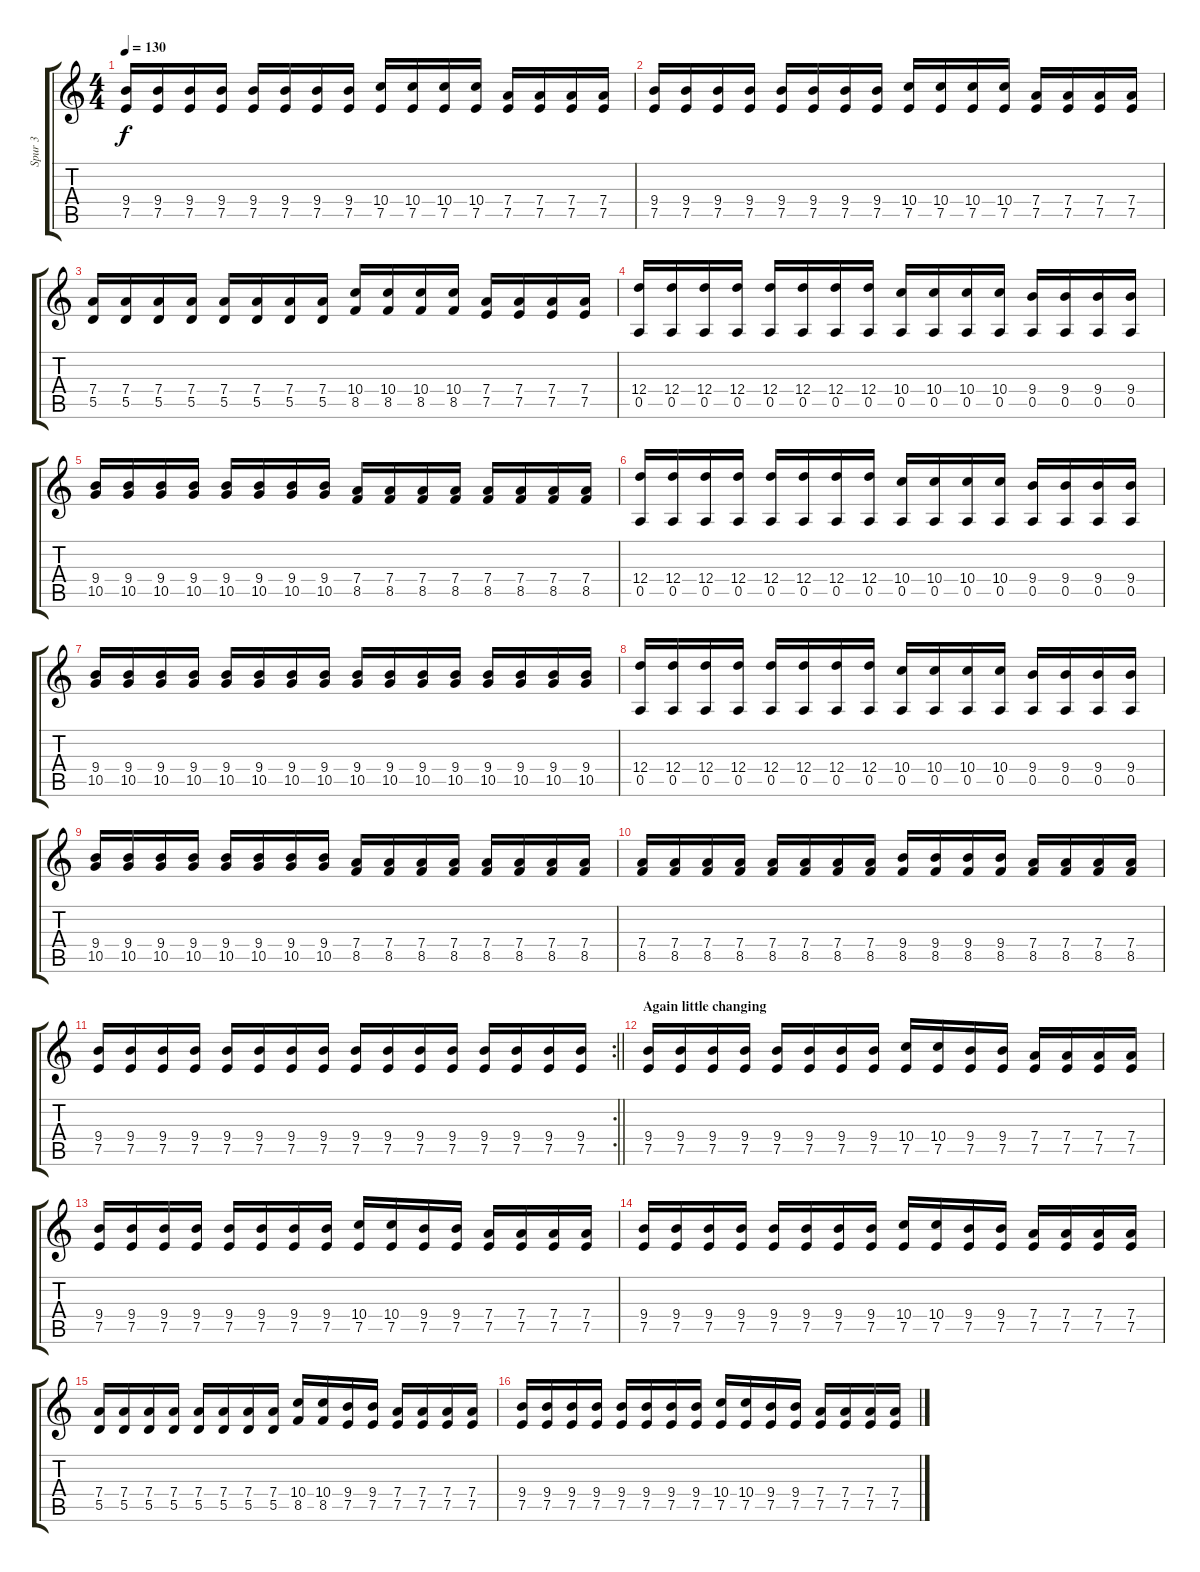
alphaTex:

\track ("Spur 3" "Spur 3") {instrument distortionguitar}
\staff {score tabs}
\tuning (E4 B3 G3 D3 A2 E2) {hide}
\ts (4 4)
\tempo 130
\clef g2
\ks c
(9.4 7.5).16{dy f} (9.4 7.5).16 (9.4 7.5).16 (9.4 7.5).16 (9.4 7.5).16 (9.4 7.5).16 (9.4 7.5).16 (9.4 7.5).16 (10.4 7.5).16 (10.4 7.5).16 (10.4 7.5).16 (10.4 7.5).16 (7.4 7.5).16 (7.4 7.5).16 (7.4 7.5).16 (7.4 7.5).16 |
(9.4 7.5).16 (9.4 7.5).16 (9.4 7.5).16 (9.4 7.5).16 (9.4 7.5).16 (9.4 7.5).16 (9.4 7.5).16 (9.4 7.5).16 (10.4 7.5).16 (10.4 7.5).16 (10.4 7.5).16 (10.4 7.5).16 (7.4 7.5).16 (7.4 7.5).16 (7.4 7.5).16 (7.4 7.5).16 |
(7.4 5.5).16 (7.4 5.5).16 (7.4 5.5).16 (7.4 5.5).16 (7.4 5.5).16 (7.4 5.5).16 (7.4 5.5).16 (7.4 5.5).16 (10.4 8.5).16 (10.4 8.5).16 (10.4 8.5).16 (10.4 8.5).16 (7.4 7.5).16 (7.4 7.5).16 (7.4 7.5).16 (7.4 7.5).16 |
(12.4 0.5).16 (12.4 0.5).16 (12.4 0.5).16 (12.4 0.5).16 (12.4 0.5).16 (12.4 0.5).16 (12.4 0.5).16 (12.4 0.5).16 (10.4 0.5).16 (10.4 0.5).16 (10.4 0.5).16 (10.4 0.5).16 (9.4 0.5).16 (9.4 0.5).16 (9.4 0.5).16 (9.4 0.5).16 |
(9.4 10.5).16 (9.4 10.5).16 (9.4 10.5).16 (9.4 10.5).16 (9.4 10.5).16 (9.4 10.5).16 (9.4 10.5).16 (9.4 10.5).16 (7.4 8.5).16 (7.4 8.5).16 (7.4 8.5).16 (7.4 8.5).16 (7.4 8.5).16 (7.4 8.5).16 (7.4 8.5).16 (7.4 8.5).16 |
(12.4 0.5).16 (12.4 0.5).16 (12.4 0.5).16 (12.4 0.5).16 (12.4 0.5).16 (12.4 0.5).16 (12.4 0.5).16 (12.4 0.5).16 (10.4 0.5).16 (10.4 0.5).16 (10.4 0.5).16 (10.4 0.5).16 (9.4 0.5).16 (9.4 0.5).16 (9.4 0.5).16 (9.4 0.5).16 |
(9.4 10.5).16 (9.4 10.5).16 (9.4 10.5).16 (9.4 10.5).16 (9.4 10.5).16 (9.4 10.5).16 (9.4 10.5).16 (9.4 10.5).16 (9.4 10.5).16 (9.4 10.5).16 (9.4 10.5).16 (9.4 10.5).16 (9.4 10.5).16 (9.4 10.5).16 (9.4 10.5).16 (9.4 10.5).16 |
(12.4 0.5).16 (12.4 0.5).16 (12.4 0.5).16 (12.4 0.5).16 (12.4 0.5).16 (12.4 0.5).16 (12.4 0.5).16 (12.4 0.5).16 (10.4 0.5).16 (10.4 0.5).16 (10.4 0.5).16 (10.4 0.5).16 (9.4 0.5).16 (9.4 0.5).16 (9.4 0.5).16 (9.4 0.5).16 |
(9.4 10.5).16 (9.4 10.5).16 (9.4 10.5).16 (9.4 10.5).16 (9.4 10.5).16 (9.4 10.5).16 (9.4 10.5).16 (9.4 10.5).16 (7.4 8.5).16 (7.4 8.5).16 (7.4 8.5).16 (7.4 8.5).16 (7.4 8.5).16 (7.4 8.5).16 (7.4 8.5).16 (7.4 8.5).16 |
(7.4 8.5).16 (7.4 8.5).16 (7.4 8.5).16 (7.4 8.5).16 (7.4 8.5).16 (7.4 8.5).16 (7.4 8.5).16 (7.4 8.5).16 (9.4 8.5).16 (9.4 8.5).16 (9.4 8.5).16 (9.4 8.5).16 (7.4 8.5).16 (7.4 8.5).16 (7.4 8.5).16 (7.4 8.5).16 |
\rc 2
\barLineRight lightlight
(9.4 7.5).16 (9.4 7.5).16 (9.4 7.5).16 (9.4 7.5).16 (9.4 7.5).16 (9.4 7.5).16 (9.4 7.5).16 (9.4 7.5).16 (9.4 7.5).16 (9.4 7.5).16 (9.4 7.5).16 (9.4 7.5).16 (9.4 7.5).16 (9.4 7.5).16 (9.4 7.5).16 (9.4 7.5).16 |
\section ("" "Again little changing")
(9.4 7.5).16 (9.4 7.5).16 (9.4 7.5).16 (9.4 7.5).16 (9.4 7.5).16 (9.4 7.5).16 (9.4 7.5).16 (9.4 7.5).16 (10.4 7.5).16 (10.4 7.5).16 (9.4 7.5).16 (9.4 7.5).16 (7.4 7.5).16 (7.4 7.5).16 (7.4 7.5).16 (7.4 7.5).16 |
(9.4 7.5).16 (9.4 7.5).16 (9.4 7.5).16 (9.4 7.5).16 (9.4 7.5).16 (9.4 7.5).16 (9.4 7.5).16 (9.4 7.5).16 (10.4 7.5).16 (10.4 7.5).16 (9.4 7.5).16 (9.4 7.5).16 (7.4 7.5).16 (7.4 7.5).16 (7.4 7.5).16 (7.4 7.5).16 |
(9.4 7.5).16 (9.4 7.5).16 (9.4 7.5).16 (9.4 7.5).16 (9.4 7.5).16 (9.4 7.5).16 (9.4 7.5).16 (9.4 7.5).16 (10.4 7.5).16 (10.4 7.5).16 (9.4 7.5).16 (9.4 7.5).16 (7.4 7.5).16 (7.4 7.5).16 (7.4 7.5).16 (7.4 7.5).16 |
(7.4 5.5).16 (7.4 5.5).16 (7.4 5.5).16 (7.4 5.5).16 (7.4 5.5).16 (7.4 5.5).16 (7.4 5.5).16 (7.4 5.5).16 (10.4 8.5).16 (10.4 8.5).16 (9.4 7.5).16 (9.4 7.5).16 (7.4 7.5).16 (7.4 7.5).16 (7.4 7.5).16 (7.4 7.5).16 |
(9.4 7.5).16 (9.4 7.5).16 (9.4 7.5).16 (9.4 7.5).16 (9.4 7.5).16 (9.4 7.5).16 (9.4 7.5).16 (9.4 7.5).16 (10.4 7.5).16 (10.4 7.5).16 (9.4 7.5).16 (9.4 7.5).16 (7.4 7.5).16 (7.4 7.5).16 (7.4 7.5).16 (7.4 7.5).16
